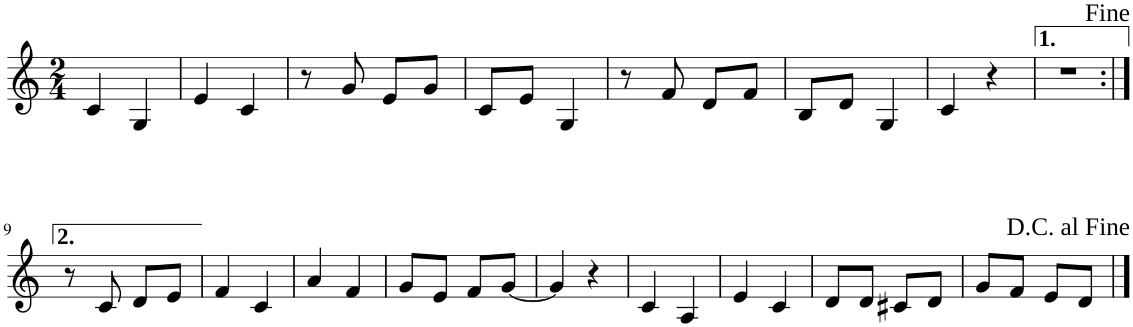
**kern
*part1
*staff1
*I"Voice
*clefG2
*k[]
*M2/4
=1
4c/
4G/
=2
4e/
4c/
=3
8r
8g/
8e/L
8g/J
=4
8c/L
8e/J
4G/
=5
8r
8f/
8d/L
8f/J
=6
8B/L
8d/J
4G/
=7
4c/
4r
=8
2r
!LO:TX:a:t=<font face="Times New Roman"/>Fine
!!LO:LB:g=z
=9:|!
8r
8c/
8d/L
8e/J
=10
4f/
4c/
=11
4a/
4f/
=12
8g/L
8e/J
8f/L
[8g/J
=13
4g/]
4r
=14
4c/
4A/
=15
4e/
4c/
=16
8d/L
8d/J
8c#X/L
8d/J
=17
8g/L
8f/J
8e/L
8d/J
!LO:TX:a:t=<font face="Times New Roman"/>D.C. al Fine
==
*-
